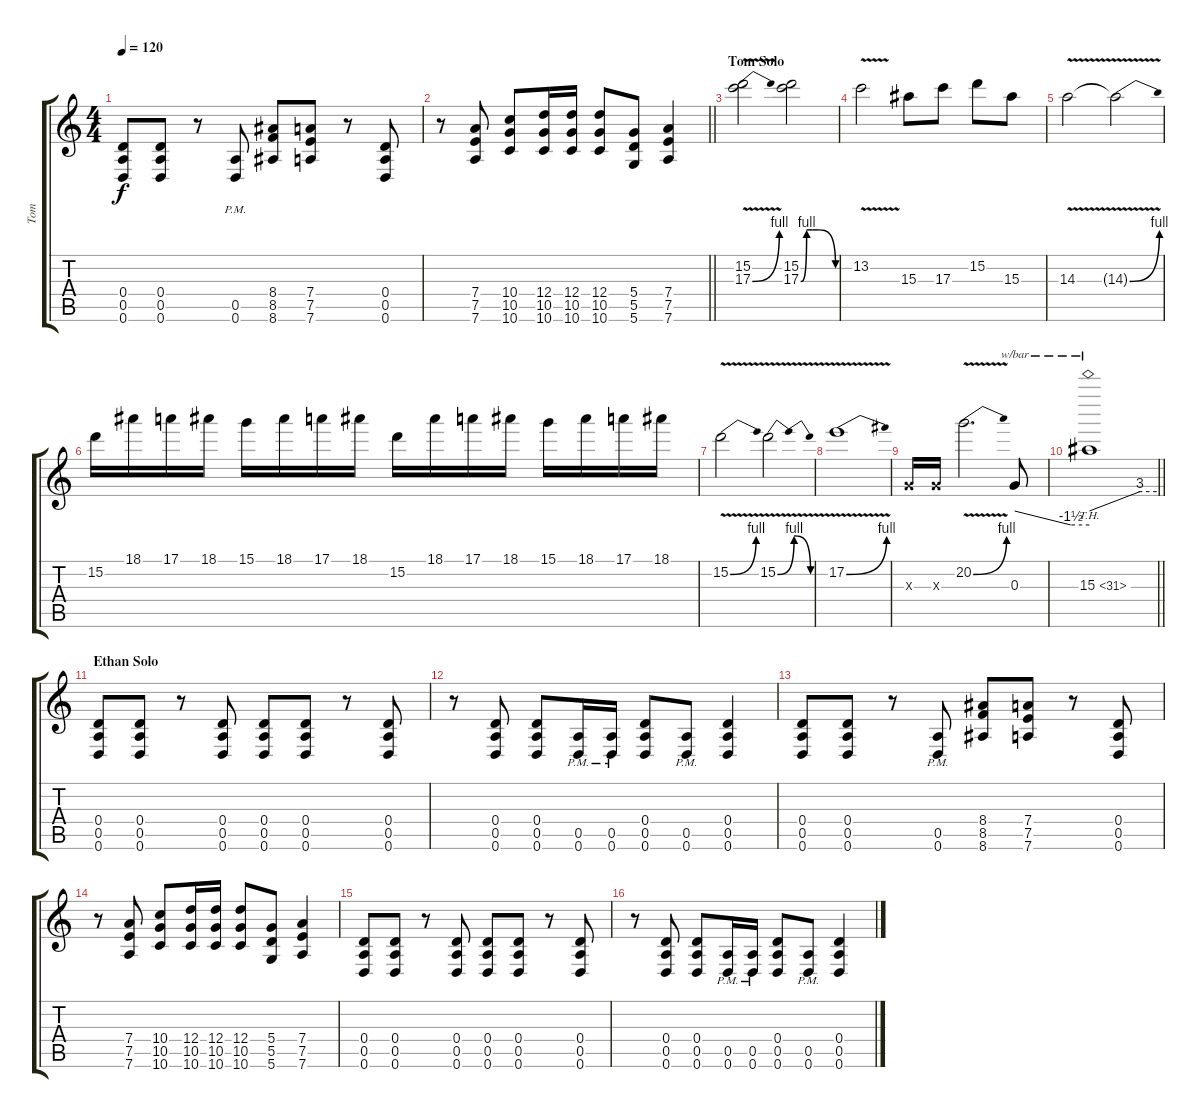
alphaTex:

\track ("Tom" "Tom") {instrument distortionguitar}
\staff {score tabs}
\tuning (E4 B3 G3 D3 A2 D2) {hide}
\ts (4 4)
\tempo 120
\clef g2
\ks c
(0.4 0.5 0.6).8{dy f} (0.4 0.5 0.6).8 r.8 (0.5{pm} 0.6{pm}).8 (8.4 8.5 8.6).8 (7.4 7.5 7.6).8 r.8 (0.4 0.5 0.6).8 |
\barLineRight lightlight
r.8 (7.4 7.5 7.6).8 (10.4 10.5 10.6).8 (12.4 10.5 10.6).16 (12.4 10.5 10.6).16 (12.4 10.5 10.6).8 (5.4 5.5 5.6).8 (7.4 7.5 7.6).4 |
\section ("" "Tom Solo")
(15.2 17.3{be (bend 0 0 60 4) v}).2 (15.2 17.3{be (custom 0 0 10 4 20 4 30 4 60 0)}).2 |
13.2{v}.2 15.3.8 17.3.8 15.2.8 15.3.8 |
14.3{v}.2 14.3{be (bend 0 0 60 4) v t}.2 |
15.2.16 18.1.16 17.1.16 18.1.16 15.1.16 18.1.16 17.1.16 18.1.16 15.2.16 18.1.16 17.1.16 18.1.16 15.1.16 18.1.16 17.1.16 18.1.16 |
15.2{be (bend 0 0 60 4) v}.2 15.2{be (bendrelease 0 0 20 4 30 4 60 0) v}.2 |
17.2{be (bend 0 0 60 4) v}.1 |
0.3{x}.16 0.3{x}.16 20.2{be (bend 0 0 60 4) v}.2{d} 0.3.8{tbe (custom default 0 0 45 -6 60 -6)} |
\barLineRight lightlight
15.3{th 16}.1{tbe (custom default 0 0 45 12 60 12)} |
\section ("" "Ethan Solo")
(0.4 0.5 0.6).8 (0.4 0.5 0.6).8 r.8 (0.4 0.5 0.6).8 (0.4 0.5 0.6).8 (0.4 0.5 0.6).8 r.8 (0.4 0.5 0.6).8 |
r.8 (0.4 0.5 0.6).8 (0.4 0.5 0.6).8 (0.5{pm} 0.6{pm}).16 (0.5{pm} 0.6{pm}).16 (0.4 0.5 0.6).8 (0.5{pm} 0.6{pm}).8 (0.4 0.5 0.6).4 |
(0.4 0.5 0.6).8 (0.4 0.5 0.6).8 r.8 (0.5{pm} 0.6{pm}).8 (8.4 8.5 8.6).8 (7.4 7.5 7.6).8 r.8 (0.4 0.5 0.6).8 |
r.8 (7.4 7.5 7.6).8 (10.4 10.5 10.6).8 (12.4 10.5 10.6).16 (12.4 10.5 10.6).16 (12.4 10.5 10.6).8 (5.4 5.5 5.6).8 (7.4 7.5 7.6).4 |
(0.4 0.5 0.6).8 (0.4 0.5 0.6).8 r.8 (0.4 0.5 0.6).8 (0.4 0.5 0.6).8 (0.4 0.5 0.6).8 r.8 (0.4 0.5 0.6).8 |
r.8 (0.4 0.5 0.6).8 (0.4 0.5 0.6).8 (0.5{pm} 0.6{pm}).16 (0.5{pm} 0.6{pm}).16 (0.4 0.5 0.6).8 (0.5{pm} 0.6{pm}).8 (0.4 0.5 0.6).4
